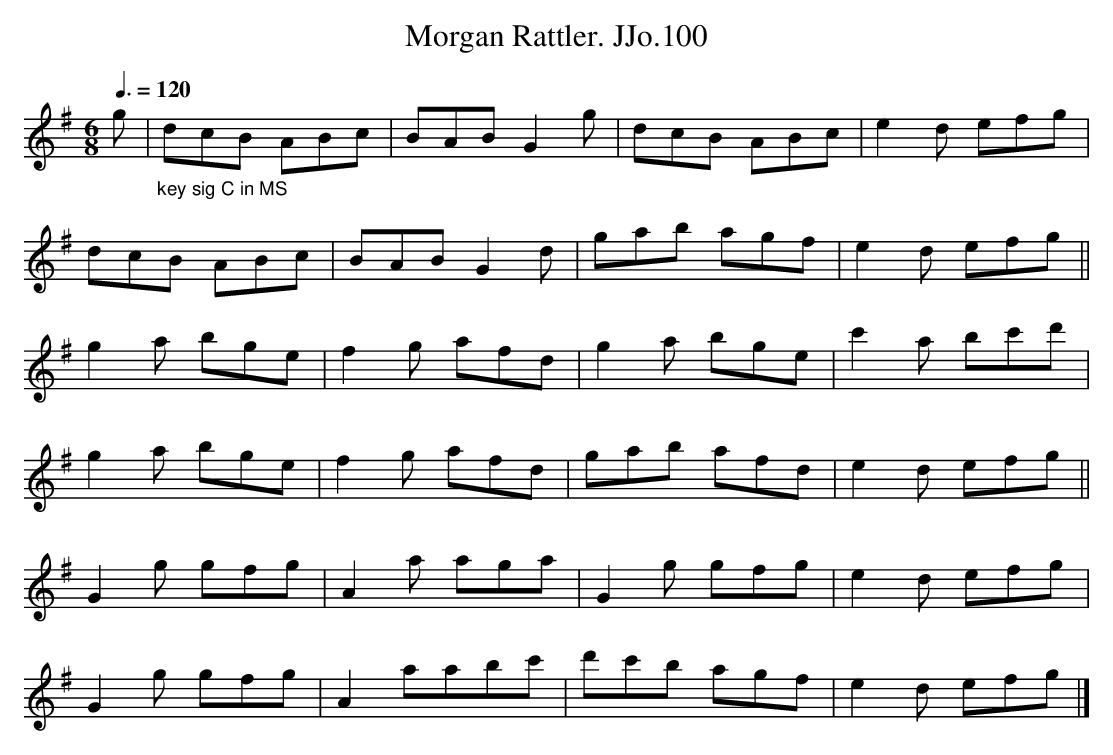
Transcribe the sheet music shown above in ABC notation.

X:1
T:Morgan Rattler. JJo.100
M:6/8
L:1/8
Q:3/8=120
K:G major
g|"_key sig C in MS"dcB ABc|BAB G2g|dcB ABc|e2d efg|!
dcB ABc|BAB G2d|gab agf|e2d efg||!
g2a bge|f2g afd|g2a bge|c'2a bc'd'|!
g2a bge|f2g afd|gab afd|e2d efg||!
G2g gfg|A2a aga|G2g gfg|e2d efg|!
G2g gfg|A2aabc'|d'c'b agf|e2d efg|]
